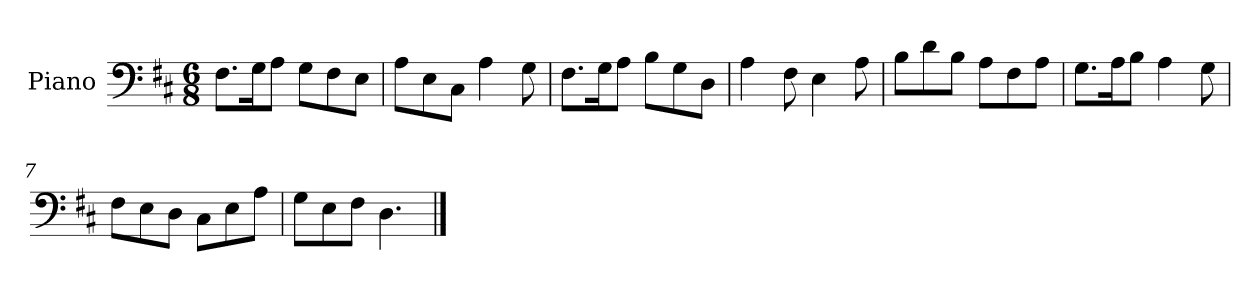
**kern
*part1
*staff1
*I"Piano
*I'Pno.
*clefF4
*k[f#c#]
*M6/8
*MM120
=1
8.F#\L
16G\K
8A\J
8G\L
8F#\
8E\J
=2
8A\L
8E\
8C#\J
4A\
8G\
=3
8.F#\L
16G\K
8A\J
8B\L
8G\
8D\J
=4
4A\
8F#\
4E\
8A\
=5
8B\L
8d\
8B\J
8A\L
8F#\
8A\J
=6
8.G\L
16A\K
8B\J
4A\
8G\
=7
8F#\L
8E\
8D\J
8C#\L
8E\
8A\J
=8
8G\L
8E\
8F#\J
4.D\
==
*-
